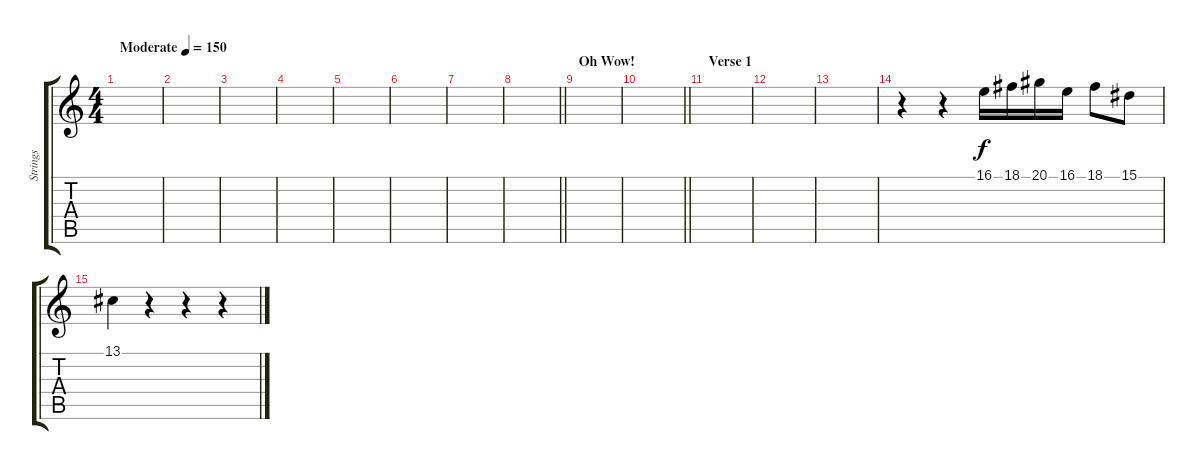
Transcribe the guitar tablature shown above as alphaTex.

\track ("Strings" "Strings") {instrument stringensemble1}
\staff {score tabs}
\tuning (C4 G3 Eb3 Bb2 F2 C2) {hide}
\ts (4 4)
\tempo (150 "Moderate")
\clef g2
\ks c
|
|
|
|
|
|
|
\barLineRight lightlight
|
\section ("" "Oh Wow!")
|
\barLineRight lightlight
|
\section ("" "Verse 1")
|
|
|
r.4 r.4 16.1.16 18.1.16 20.1.16 16.1.16 18.1.8 15.1.8 |
13.1.4 r.4 r.4 r.4
